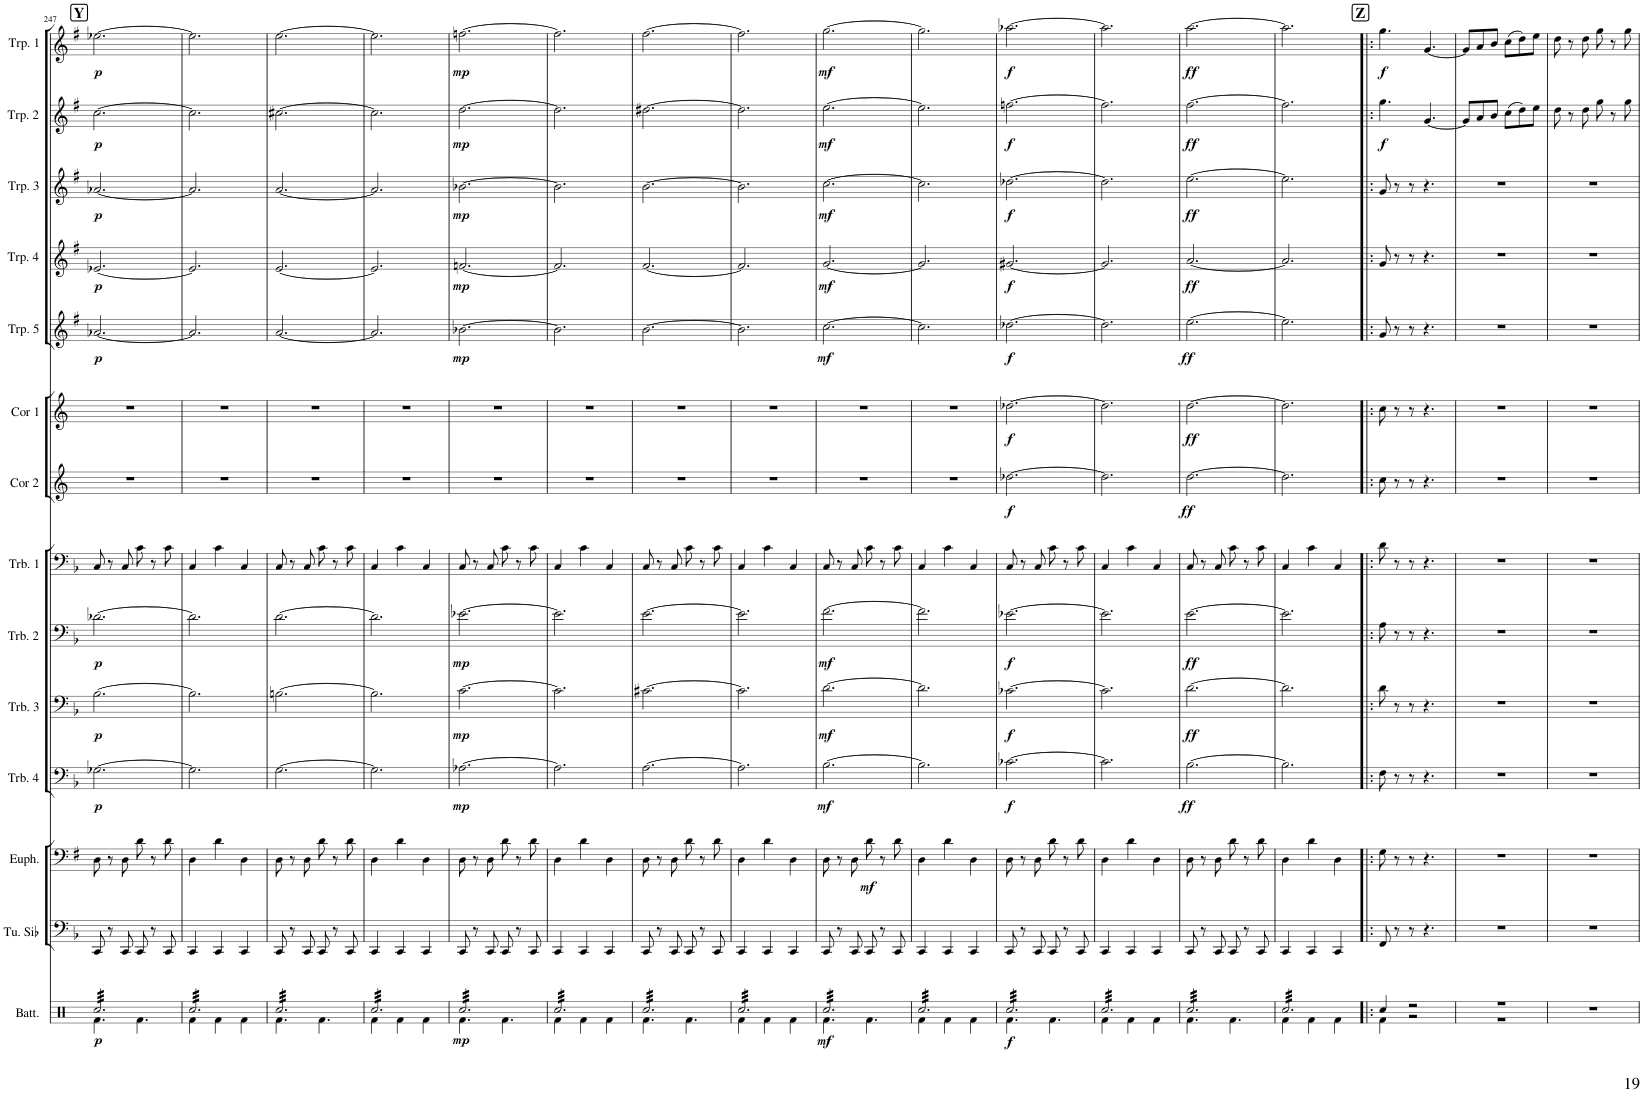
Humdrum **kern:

**kern	**dynam	**kern	**kern	**dynam	**kern	**dynam	**kern	**dynam	**kern	**dynam	**kern	**kern	**dynam	**kern	**dynam	**kern	**dynam	**kern	**dynam	**kern	**dynam	**kern	**dynam	**kern	**dynam
*part14	*part14	*part13	*part12	*part12	*part11	*part11	*part10	*part10	*part9	*part9	*part8	*part7	*part7	*part6	*part6	*part5	*part5	*part4	*part4	*part3	*part3	*part2	*part2	*part1	*part1
*staff14	*staff14	*staff13	*staff12	*staff12	*staff11	*staff11	*staff10	*staff10	*staff9	*staff9	*staff8	*staff7	*staff7	*staff6	*staff6	*staff5	*staff5	*staff4	*staff4	*staff3	*staff3	*staff2	*staff2	*staff1	*staff1
*I"Batterie	*	*I"Tuba en Sib	*I"Euphonium	*	*I"Trombone 4	*	*I"Trombone 3	*	*I"Trombone 2	*	*I"Trombone 1	*I"Cor 2	*	*I"Cor 1	*	*I"Trompette 5	*	*I"Trompette 4	*	*I"Trompette 3	*	*I"Trompette 2	*	*I"Trompette 1	*
*I'Batt.	*	*I'Tu. Sib	*I'Euph.	*	*I'Trb. 4	*	*I'Trb. 3	*	*I'Trb. 2	*	*I'Trb. 1	*I'Cor 2	*	*I'Cor 1	*	*I'Trp. 5	*	*I'Trp. 4	*	*I'Trp. 3	*	*I'Trp. 2	*	*I'Trp. 1	*
!!LO:PB:g=z
*clefX	*	*clefF4	*clefF4	*	*clefF4	*	*clefF4	*	*clefF4	*	*clefF4	*clefG2	*	*clefG2	*	*clefG2	*	*clefG2	*	*clefG2	*	*clefG2	*	*clefG2	*
*	*	*	*Trd1c2	*	*	*	*	*	*	*	*	*Trd4c7	*	*Trd4c7	*	*Trd1c2	*	*Trd1c2	*	*Trd1c2	*	*Trd1c2	*	*Trd1c2	*
*k[]	*	*k[b-]	*k[f#]	*	*k[b-]	*	*k[b-]	*	*k[b-]	*	*k[b-]	*k[]	*	*k[]	*	*k[f#]	*	*k[f#]	*	*k[f#]	*	*k[f#]	*	*k[f#]	*
*M6/8	*	*M6/8	*M6/8	*	*M6/8	*	*M6/8	*	*M6/8	*	*M6/8	*M6/8	*	*M6/8	*	*M6/8	*	*M6/8	*	*M6/8	*	*M6/8	*	*M6/8	*
!!LO:REH:place=s1:a:B:cj:fs=14:t=Y
=247	=247	=247	=247	=247	=247	=247	=247	=247	=247	=247	=247	=247	=247	=247	=247	=247	=247	=247	=247	=247	=247	=247	=247	=247	=247
*^	*	*	*	*	*	*	*	*	*	*	*	*	*	*	*	*	*	*	*	*	*	*	*	*	*
!	!	!LO:DY:b	!	!	!	!	!LO:DY:b	!	!LO:DY:b	!	!LO:DY:b	!	!	!	!	!	!	!LO:DY:b	!	!LO:DY:b	!	!LO:DY:b	!	!LO:DY:b	!	!LO:DY:b
*tremolo	*	*	*	*	*	*	*	*	*	*	*	*	*	*	*	*	*	*	*	*	*	*	*	*	*	*
32Rcc/LLL	4.Rf\	p	8CC/	8D\	.	[2.G-X\	p	[2.B-\	p	[2.d-X\	p	8C/	2.r	.	2.r	.	[2.a-X/	p	[2.e-X/	p	[2.a-X/	p	[2.cc\	p	[2.ee-X\	p
32Rcc/	.	.	.	.	.	.	.	.	.	.	.	.	.	.	.	.	.	.	.	.	.	.	.	.	.	.
32Rcc/	.	.	.	.	.	.	.	.	.	.	.	.	.	.	.	.	.	.	.	.	.	.	.	.	.	.
32Rcc/	.	.	.	.	.	.	.	.	.	.	.	.	.	.	.	.	.	.	.	.	.	.	.	.	.	.
32Rcc/	.	.	8r	8r	.	.	.	.	.	.	.	8r	.	.	.	.	.	.	.	.	.	.	.	.	.	.
32Rcc/	.	.	.	.	.	.	.	.	.	.	.	.	.	.	.	.	.	.	.	.	.	.	.	.	.	.
32Rcc/	.	.	.	.	.	.	.	.	.	.	.	.	.	.	.	.	.	.	.	.	.	.	.	.	.	.
32Rcc/	.	.	.	.	.	.	.	.	.	.	.	.	.	.	.	.	.	.	.	.	.	.	.	.	.	.
32Rcc/	.	.	8CC/	8D\	.	.	.	.	.	.	.	8C/	.	.	.	.	.	.	.	.	.	.	.	.	.	.
32Rcc/	.	.	.	.	.	.	.	.	.	.	.	.	.	.	.	.	.	.	.	.	.	.	.	.	.	.
32Rcc/	.	.	.	.	.	.	.	.	.	.	.	.	.	.	.	.	.	.	.	.	.	.	.	.	.	.
32Rcc/	.	.	.	.	.	.	.	.	.	.	.	.	.	.	.	.	.	.	.	.	.	.	.	.	.	.
32Rcc/	4.Rf\	.	8CC/	8d\	.	.	.	.	.	.	.	8c\	.	.	.	.	.	.	.	.	.	.	.	.	.	.
32Rcc/	.	.	.	.	.	.	.	.	.	.	.	.	.	.	.	.	.	.	.	.	.	.	.	.	.	.
32Rcc/	.	.	.	.	.	.	.	.	.	.	.	.	.	.	.	.	.	.	.	.	.	.	.	.	.	.
32Rcc/	.	.	.	.	.	.	.	.	.	.	.	.	.	.	.	.	.	.	.	.	.	.	.	.	.	.
32Rcc/	.	.	8r	8r	.	.	.	.	.	.	.	8r	.	.	.	.	.	.	.	.	.	.	.	.	.	.
32Rcc/	.	.	.	.	.	.	.	.	.	.	.	.	.	.	.	.	.	.	.	.	.	.	.	.	.	.
32Rcc/	.	.	.	.	.	.	.	.	.	.	.	.	.	.	.	.	.	.	.	.	.	.	.	.	.	.
32Rcc/	.	.	.	.	.	.	.	.	.	.	.	.	.	.	.	.	.	.	.	.	.	.	.	.	.	.
32Rcc/	.	.	8CC/	8d\	.	.	.	.	.	.	.	8c\	.	.	.	.	.	.	.	.	.	.	.	.	.	.
32Rcc/	.	.	.	.	.	.	.	.	.	.	.	.	.	.	.	.	.	.	.	.	.	.	.	.	.	.
32Rcc/	.	.	.	.	.	.	.	.	.	.	.	.	.	.	.	.	.	.	.	.	.	.	.	.	.	.
32Rcc/JJJ	.	.	.	.	.	.	.	.	.	.	.	.	.	.	.	.	.	.	.	.	.	.	.	.	.	.
=248	=248	=248	=248	=248	=248	=248	=248	=248	=248	=248	=248	=248	=248	=248	=248	=248	=248	=248	=248	=248	=248	=248	=248	=248	=248	=248
32Rcc/LLL	4Rf\	.	4CC/	4D\	.	2.G-\]	.	2.B-\]	.	2.d-\]	.	4C/	2.r	.	2.r	.	2.a-/]	.	2.e-/]	.	2.a-/]	.	2.cc\]	.	2.ee-\]	.
32Rcc/	.	.	.	.	.	.	.	.	.	.	.	.	.	.	.	.	.	.	.	.	.	.	.	.	.	.
32Rcc/	.	.	.	.	.	.	.	.	.	.	.	.	.	.	.	.	.	.	.	.	.	.	.	.	.	.
32Rcc/	.	.	.	.	.	.	.	.	.	.	.	.	.	.	.	.	.	.	.	.	.	.	.	.	.	.
32Rcc/	.	.	.	.	.	.	.	.	.	.	.	.	.	.	.	.	.	.	.	.	.	.	.	.	.	.
32Rcc/	.	.	.	.	.	.	.	.	.	.	.	.	.	.	.	.	.	.	.	.	.	.	.	.	.	.
32Rcc/	.	.	.	.	.	.	.	.	.	.	.	.	.	.	.	.	.	.	.	.	.	.	.	.	.	.
32Rcc/	.	.	.	.	.	.	.	.	.	.	.	.	.	.	.	.	.	.	.	.	.	.	.	.	.	.
32Rcc/	4Rf\	.	4CC/	4d\	.	.	.	.	.	.	.	4c\	.	.	.	.	.	.	.	.	.	.	.	.	.	.
32Rcc/	.	.	.	.	.	.	.	.	.	.	.	.	.	.	.	.	.	.	.	.	.	.	.	.	.	.
32Rcc/	.	.	.	.	.	.	.	.	.	.	.	.	.	.	.	.	.	.	.	.	.	.	.	.	.	.
32Rcc/	.	.	.	.	.	.	.	.	.	.	.	.	.	.	.	.	.	.	.	.	.	.	.	.	.	.
32Rcc/	.	.	.	.	.	.	.	.	.	.	.	.	.	.	.	.	.	.	.	.	.	.	.	.	.	.
32Rcc/	.	.	.	.	.	.	.	.	.	.	.	.	.	.	.	.	.	.	.	.	.	.	.	.	.	.
32Rcc/	.	.	.	.	.	.	.	.	.	.	.	.	.	.	.	.	.	.	.	.	.	.	.	.	.	.
32Rcc/	.	.	.	.	.	.	.	.	.	.	.	.	.	.	.	.	.	.	.	.	.	.	.	.	.	.
32Rcc/	4Rf\	.	4CC/	4D\	.	.	.	.	.	.	.	4C/	.	.	.	.	.	.	.	.	.	.	.	.	.	.
32Rcc/	.	.	.	.	.	.	.	.	.	.	.	.	.	.	.	.	.	.	.	.	.	.	.	.	.	.
32Rcc/	.	.	.	.	.	.	.	.	.	.	.	.	.	.	.	.	.	.	.	.	.	.	.	.	.	.
32Rcc/	.	.	.	.	.	.	.	.	.	.	.	.	.	.	.	.	.	.	.	.	.	.	.	.	.	.
32Rcc/	.	.	.	.	.	.	.	.	.	.	.	.	.	.	.	.	.	.	.	.	.	.	.	.	.	.
32Rcc/	.	.	.	.	.	.	.	.	.	.	.	.	.	.	.	.	.	.	.	.	.	.	.	.	.	.
32Rcc/	.	.	.	.	.	.	.	.	.	.	.	.	.	.	.	.	.	.	.	.	.	.	.	.	.	.
32Rcc/JJJ	.	.	.	.	.	.	.	.	.	.	.	.	.	.	.	.	.	.	.	.	.	.	.	.	.	.
=249	=249	=249	=249	=249	=249	=249	=249	=249	=249	=249	=249	=249	=249	=249	=249	=249	=249	=249	=249	=249	=249	=249	=249	=249	=249	=249
32Rcc/LLL	4.Rf\	.	8CC/	8D\	.	[2.G\	.	[2.Bn\	.	[2.d\	.	8C/	2.r	.	2.r	.	[2.a/	.	[2.e/	.	[2.a/	.	[2.cc#X\	.	[2.ee\	.
32Rcc/	.	.	.	.	.	.	.	.	.	.	.	.	.	.	.	.	.	.	.	.	.	.	.	.	.	.
32Rcc/	.	.	.	.	.	.	.	.	.	.	.	.	.	.	.	.	.	.	.	.	.	.	.	.	.	.
32Rcc/	.	.	.	.	.	.	.	.	.	.	.	.	.	.	.	.	.	.	.	.	.	.	.	.	.	.
32Rcc/	.	.	8r	8r	.	.	.	.	.	.	.	8r	.	.	.	.	.	.	.	.	.	.	.	.	.	.
32Rcc/	.	.	.	.	.	.	.	.	.	.	.	.	.	.	.	.	.	.	.	.	.	.	.	.	.	.
32Rcc/	.	.	.	.	.	.	.	.	.	.	.	.	.	.	.	.	.	.	.	.	.	.	.	.	.	.
32Rcc/	.	.	.	.	.	.	.	.	.	.	.	.	.	.	.	.	.	.	.	.	.	.	.	.	.	.
32Rcc/	.	.	8CC/	8D\	.	.	.	.	.	.	.	8C/	.	.	.	.	.	.	.	.	.	.	.	.	.	.
32Rcc/	.	.	.	.	.	.	.	.	.	.	.	.	.	.	.	.	.	.	.	.	.	.	.	.	.	.
32Rcc/	.	.	.	.	.	.	.	.	.	.	.	.	.	.	.	.	.	.	.	.	.	.	.	.	.	.
32Rcc/	.	.	.	.	.	.	.	.	.	.	.	.	.	.	.	.	.	.	.	.	.	.	.	.	.	.
32Rcc/	4.Rf\	.	8CC/	8d\	.	.	.	.	.	.	.	8c\	.	.	.	.	.	.	.	.	.	.	.	.	.	.
32Rcc/	.	.	.	.	.	.	.	.	.	.	.	.	.	.	.	.	.	.	.	.	.	.	.	.	.	.
32Rcc/	.	.	.	.	.	.	.	.	.	.	.	.	.	.	.	.	.	.	.	.	.	.	.	.	.	.
32Rcc/	.	.	.	.	.	.	.	.	.	.	.	.	.	.	.	.	.	.	.	.	.	.	.	.	.	.
32Rcc/	.	.	8r	8r	.	.	.	.	.	.	.	8r	.	.	.	.	.	.	.	.	.	.	.	.	.	.
32Rcc/	.	.	.	.	.	.	.	.	.	.	.	.	.	.	.	.	.	.	.	.	.	.	.	.	.	.
32Rcc/	.	.	.	.	.	.	.	.	.	.	.	.	.	.	.	.	.	.	.	.	.	.	.	.	.	.
32Rcc/	.	.	.	.	.	.	.	.	.	.	.	.	.	.	.	.	.	.	.	.	.	.	.	.	.	.
32Rcc/	.	.	8CC/	8d\	.	.	.	.	.	.	.	8c\	.	.	.	.	.	.	.	.	.	.	.	.	.	.
32Rcc/	.	.	.	.	.	.	.	.	.	.	.	.	.	.	.	.	.	.	.	.	.	.	.	.	.	.
32Rcc/	.	.	.	.	.	.	.	.	.	.	.	.	.	.	.	.	.	.	.	.	.	.	.	.	.	.
32Rcc/JJJ	.	.	.	.	.	.	.	.	.	.	.	.	.	.	.	.	.	.	.	.	.	.	.	.	.	.
=250	=250	=250	=250	=250	=250	=250	=250	=250	=250	=250	=250	=250	=250	=250	=250	=250	=250	=250	=250	=250	=250	=250	=250	=250	=250	=250
32Rcc/LLL	4Rf\	.	4CC/	4D\	.	2.G\]	.	2.B\]	.	2.d\]	.	4C/	2.r	.	2.r	.	2.a/]	.	2.e/]	.	2.a/]	.	2.cc#\]	.	2.ee\]	.
32Rcc/	.	.	.	.	.	.	.	.	.	.	.	.	.	.	.	.	.	.	.	.	.	.	.	.	.	.
32Rcc/	.	.	.	.	.	.	.	.	.	.	.	.	.	.	.	.	.	.	.	.	.	.	.	.	.	.
32Rcc/	.	.	.	.	.	.	.	.	.	.	.	.	.	.	.	.	.	.	.	.	.	.	.	.	.	.
32Rcc/	.	.	.	.	.	.	.	.	.	.	.	.	.	.	.	.	.	.	.	.	.	.	.	.	.	.
32Rcc/	.	.	.	.	.	.	.	.	.	.	.	.	.	.	.	.	.	.	.	.	.	.	.	.	.	.
32Rcc/	.	.	.	.	.	.	.	.	.	.	.	.	.	.	.	.	.	.	.	.	.	.	.	.	.	.
32Rcc/	.	.	.	.	.	.	.	.	.	.	.	.	.	.	.	.	.	.	.	.	.	.	.	.	.	.
32Rcc/	4Rf\	.	4CC/	4d\	.	.	.	.	.	.	.	4c\	.	.	.	.	.	.	.	.	.	.	.	.	.	.
32Rcc/	.	.	.	.	.	.	.	.	.	.	.	.	.	.	.	.	.	.	.	.	.	.	.	.	.	.
32Rcc/	.	.	.	.	.	.	.	.	.	.	.	.	.	.	.	.	.	.	.	.	.	.	.	.	.	.
32Rcc/	.	.	.	.	.	.	.	.	.	.	.	.	.	.	.	.	.	.	.	.	.	.	.	.	.	.
32Rcc/	.	.	.	.	.	.	.	.	.	.	.	.	.	.	.	.	.	.	.	.	.	.	.	.	.	.
32Rcc/	.	.	.	.	.	.	.	.	.	.	.	.	.	.	.	.	.	.	.	.	.	.	.	.	.	.
32Rcc/	.	.	.	.	.	.	.	.	.	.	.	.	.	.	.	.	.	.	.	.	.	.	.	.	.	.
32Rcc/	.	.	.	.	.	.	.	.	.	.	.	.	.	.	.	.	.	.	.	.	.	.	.	.	.	.
32Rcc/	4Rf\	.	4CC/	4D\	.	.	.	.	.	.	.	4C/	.	.	.	.	.	.	.	.	.	.	.	.	.	.
32Rcc/	.	.	.	.	.	.	.	.	.	.	.	.	.	.	.	.	.	.	.	.	.	.	.	.	.	.
32Rcc/	.	.	.	.	.	.	.	.	.	.	.	.	.	.	.	.	.	.	.	.	.	.	.	.	.	.
32Rcc/	.	.	.	.	.	.	.	.	.	.	.	.	.	.	.	.	.	.	.	.	.	.	.	.	.	.
32Rcc/	.	.	.	.	.	.	.	.	.	.	.	.	.	.	.	.	.	.	.	.	.	.	.	.	.	.
32Rcc/	.	.	.	.	.	.	.	.	.	.	.	.	.	.	.	.	.	.	.	.	.	.	.	.	.	.
32Rcc/	.	.	.	.	.	.	.	.	.	.	.	.	.	.	.	.	.	.	.	.	.	.	.	.	.	.
32Rcc/JJJ	.	.	.	.	.	.	.	.	.	.	.	.	.	.	.	.	.	.	.	.	.	.	.	.	.	.
=251	=251	=251	=251	=251	=251	=251	=251	=251	=251	=251	=251	=251	=251	=251	=251	=251	=251	=251	=251	=251	=251	=251	=251	=251	=251	=251
!	!	!LO:DY:b	!	!	!	!	!LO:DY:b	!	!LO:DY:b	!	!LO:DY:b	!	!	!	!	!	!	!LO:DY:b	!	!LO:DY:b	!	!LO:DY:b	!	!LO:DY:b	!	!LO:DY:b
32Rcc/LLL	4.Rf\	mp	8CC/	8D\	.	[2.A-X\	mp	[2.c\	mp	[2.e-X\	mp	8C/	2.r	.	2.r	.	[2.b-X\	mp	[2.fn/	mp	[2.b-X\	mp	[2.dd\	mp	[2.ffn\	mp
32Rcc/	.	.	.	.	.	.	.	.	.	.	.	.	.	.	.	.	.	.	.	.	.	.	.	.	.	.
32Rcc/	.	.	.	.	.	.	.	.	.	.	.	.	.	.	.	.	.	.	.	.	.	.	.	.	.	.
32Rcc/	.	.	.	.	.	.	.	.	.	.	.	.	.	.	.	.	.	.	.	.	.	.	.	.	.	.
32Rcc/	.	.	8r	8r	.	.	.	.	.	.	.	8r	.	.	.	.	.	.	.	.	.	.	.	.	.	.
32Rcc/	.	.	.	.	.	.	.	.	.	.	.	.	.	.	.	.	.	.	.	.	.	.	.	.	.	.
32Rcc/	.	.	.	.	.	.	.	.	.	.	.	.	.	.	.	.	.	.	.	.	.	.	.	.	.	.
32Rcc/	.	.	.	.	.	.	.	.	.	.	.	.	.	.	.	.	.	.	.	.	.	.	.	.	.	.
32Rcc/	.	.	8CC/	8D\	.	.	.	.	.	.	.	8C/	.	.	.	.	.	.	.	.	.	.	.	.	.	.
32Rcc/	.	.	.	.	.	.	.	.	.	.	.	.	.	.	.	.	.	.	.	.	.	.	.	.	.	.
32Rcc/	.	.	.	.	.	.	.	.	.	.	.	.	.	.	.	.	.	.	.	.	.	.	.	.	.	.
32Rcc/	.	.	.	.	.	.	.	.	.	.	.	.	.	.	.	.	.	.	.	.	.	.	.	.	.	.
32Rcc/	4.Rf\	.	8CC/	8d\	.	.	.	.	.	.	.	8c\	.	.	.	.	.	.	.	.	.	.	.	.	.	.
32Rcc/	.	.	.	.	.	.	.	.	.	.	.	.	.	.	.	.	.	.	.	.	.	.	.	.	.	.
32Rcc/	.	.	.	.	.	.	.	.	.	.	.	.	.	.	.	.	.	.	.	.	.	.	.	.	.	.
32Rcc/	.	.	.	.	.	.	.	.	.	.	.	.	.	.	.	.	.	.	.	.	.	.	.	.	.	.
32Rcc/	.	.	8r	8r	.	.	.	.	.	.	.	8r	.	.	.	.	.	.	.	.	.	.	.	.	.	.
32Rcc/	.	.	.	.	.	.	.	.	.	.	.	.	.	.	.	.	.	.	.	.	.	.	.	.	.	.
32Rcc/	.	.	.	.	.	.	.	.	.	.	.	.	.	.	.	.	.	.	.	.	.	.	.	.	.	.
32Rcc/	.	.	.	.	.	.	.	.	.	.	.	.	.	.	.	.	.	.	.	.	.	.	.	.	.	.
32Rcc/	.	.	8CC/	8d\	.	.	.	.	.	.	.	8c\	.	.	.	.	.	.	.	.	.	.	.	.	.	.
32Rcc/	.	.	.	.	.	.	.	.	.	.	.	.	.	.	.	.	.	.	.	.	.	.	.	.	.	.
32Rcc/	.	.	.	.	.	.	.	.	.	.	.	.	.	.	.	.	.	.	.	.	.	.	.	.	.	.
32Rcc/JJJ	.	.	.	.	.	.	.	.	.	.	.	.	.	.	.	.	.	.	.	.	.	.	.	.	.	.
=252	=252	=252	=252	=252	=252	=252	=252	=252	=252	=252	=252	=252	=252	=252	=252	=252	=252	=252	=252	=252	=252	=252	=252	=252	=252	=252
32Rcc/LLL	4Rf\	.	4CC/	4D\	.	2.A-\]	.	2.c\]	.	2.e-\]	.	4C/	2.r	.	2.r	.	2.b-\]	.	2.f/]	.	2.b-\]	.	2.dd\]	.	2.ff\]	.
32Rcc/	.	.	.	.	.	.	.	.	.	.	.	.	.	.	.	.	.	.	.	.	.	.	.	.	.	.
32Rcc/	.	.	.	.	.	.	.	.	.	.	.	.	.	.	.	.	.	.	.	.	.	.	.	.	.	.
32Rcc/	.	.	.	.	.	.	.	.	.	.	.	.	.	.	.	.	.	.	.	.	.	.	.	.	.	.
32Rcc/	.	.	.	.	.	.	.	.	.	.	.	.	.	.	.	.	.	.	.	.	.	.	.	.	.	.
32Rcc/	.	.	.	.	.	.	.	.	.	.	.	.	.	.	.	.	.	.	.	.	.	.	.	.	.	.
32Rcc/	.	.	.	.	.	.	.	.	.	.	.	.	.	.	.	.	.	.	.	.	.	.	.	.	.	.
32Rcc/	.	.	.	.	.	.	.	.	.	.	.	.	.	.	.	.	.	.	.	.	.	.	.	.	.	.
32Rcc/	4Rf\	.	4CC/	4d\	.	.	.	.	.	.	.	4c\	.	.	.	.	.	.	.	.	.	.	.	.	.	.
32Rcc/	.	.	.	.	.	.	.	.	.	.	.	.	.	.	.	.	.	.	.	.	.	.	.	.	.	.
32Rcc/	.	.	.	.	.	.	.	.	.	.	.	.	.	.	.	.	.	.	.	.	.	.	.	.	.	.
32Rcc/	.	.	.	.	.	.	.	.	.	.	.	.	.	.	.	.	.	.	.	.	.	.	.	.	.	.
32Rcc/	.	.	.	.	.	.	.	.	.	.	.	.	.	.	.	.	.	.	.	.	.	.	.	.	.	.
32Rcc/	.	.	.	.	.	.	.	.	.	.	.	.	.	.	.	.	.	.	.	.	.	.	.	.	.	.
32Rcc/	.	.	.	.	.	.	.	.	.	.	.	.	.	.	.	.	.	.	.	.	.	.	.	.	.	.
32Rcc/	.	.	.	.	.	.	.	.	.	.	.	.	.	.	.	.	.	.	.	.	.	.	.	.	.	.
32Rcc/	4Rf\	.	4CC/	4D\	.	.	.	.	.	.	.	4C/	.	.	.	.	.	.	.	.	.	.	.	.	.	.
32Rcc/	.	.	.	.	.	.	.	.	.	.	.	.	.	.	.	.	.	.	.	.	.	.	.	.	.	.
32Rcc/	.	.	.	.	.	.	.	.	.	.	.	.	.	.	.	.	.	.	.	.	.	.	.	.	.	.
32Rcc/	.	.	.	.	.	.	.	.	.	.	.	.	.	.	.	.	.	.	.	.	.	.	.	.	.	.
32Rcc/	.	.	.	.	.	.	.	.	.	.	.	.	.	.	.	.	.	.	.	.	.	.	.	.	.	.
32Rcc/	.	.	.	.	.	.	.	.	.	.	.	.	.	.	.	.	.	.	.	.	.	.	.	.	.	.
32Rcc/	.	.	.	.	.	.	.	.	.	.	.	.	.	.	.	.	.	.	.	.	.	.	.	.	.	.
32Rcc/JJJ	.	.	.	.	.	.	.	.	.	.	.	.	.	.	.	.	.	.	.	.	.	.	.	.	.	.
=253	=253	=253	=253	=253	=253	=253	=253	=253	=253	=253	=253	=253	=253	=253	=253	=253	=253	=253	=253	=253	=253	=253	=253	=253	=253	=253
32Rcc/LLL	4.Rf\	.	8CC/	8D\	.	[2.A\	.	[2.c#X\	.	[2.e\	.	8C/	2.r	.	2.r	.	[2.b\	.	[2.f#/	.	[2.b\	.	[2.dd#X\	.	[2.ff#\	.
32Rcc/	.	.	.	.	.	.	.	.	.	.	.	.	.	.	.	.	.	.	.	.	.	.	.	.	.	.
32Rcc/	.	.	.	.	.	.	.	.	.	.	.	.	.	.	.	.	.	.	.	.	.	.	.	.	.	.
32Rcc/	.	.	.	.	.	.	.	.	.	.	.	.	.	.	.	.	.	.	.	.	.	.	.	.	.	.
32Rcc/	.	.	8r	8r	.	.	.	.	.	.	.	8r	.	.	.	.	.	.	.	.	.	.	.	.	.	.
32Rcc/	.	.	.	.	.	.	.	.	.	.	.	.	.	.	.	.	.	.	.	.	.	.	.	.	.	.
32Rcc/	.	.	.	.	.	.	.	.	.	.	.	.	.	.	.	.	.	.	.	.	.	.	.	.	.	.
32Rcc/	.	.	.	.	.	.	.	.	.	.	.	.	.	.	.	.	.	.	.	.	.	.	.	.	.	.
32Rcc/	.	.	8CC/	8D\	.	.	.	.	.	.	.	8C/	.	.	.	.	.	.	.	.	.	.	.	.	.	.
32Rcc/	.	.	.	.	.	.	.	.	.	.	.	.	.	.	.	.	.	.	.	.	.	.	.	.	.	.
32Rcc/	.	.	.	.	.	.	.	.	.	.	.	.	.	.	.	.	.	.	.	.	.	.	.	.	.	.
32Rcc/	.	.	.	.	.	.	.	.	.	.	.	.	.	.	.	.	.	.	.	.	.	.	.	.	.	.
32Rcc/	4.Rf\	.	8CC/	8d\	.	.	.	.	.	.	.	8c\	.	.	.	.	.	.	.	.	.	.	.	.	.	.
32Rcc/	.	.	.	.	.	.	.	.	.	.	.	.	.	.	.	.	.	.	.	.	.	.	.	.	.	.
32Rcc/	.	.	.	.	.	.	.	.	.	.	.	.	.	.	.	.	.	.	.	.	.	.	.	.	.	.
32Rcc/	.	.	.	.	.	.	.	.	.	.	.	.	.	.	.	.	.	.	.	.	.	.	.	.	.	.
32Rcc/	.	.	8r	8r	.	.	.	.	.	.	.	8r	.	.	.	.	.	.	.	.	.	.	.	.	.	.
32Rcc/	.	.	.	.	.	.	.	.	.	.	.	.	.	.	.	.	.	.	.	.	.	.	.	.	.	.
32Rcc/	.	.	.	.	.	.	.	.	.	.	.	.	.	.	.	.	.	.	.	.	.	.	.	.	.	.
32Rcc/	.	.	.	.	.	.	.	.	.	.	.	.	.	.	.	.	.	.	.	.	.	.	.	.	.	.
32Rcc/	.	.	8CC/	8d\	.	.	.	.	.	.	.	8c\	.	.	.	.	.	.	.	.	.	.	.	.	.	.
32Rcc/	.	.	.	.	.	.	.	.	.	.	.	.	.	.	.	.	.	.	.	.	.	.	.	.	.	.
32Rcc/	.	.	.	.	.	.	.	.	.	.	.	.	.	.	.	.	.	.	.	.	.	.	.	.	.	.
32Rcc/JJJ	.	.	.	.	.	.	.	.	.	.	.	.	.	.	.	.	.	.	.	.	.	.	.	.	.	.
=254	=254	=254	=254	=254	=254	=254	=254	=254	=254	=254	=254	=254	=254	=254	=254	=254	=254	=254	=254	=254	=254	=254	=254	=254	=254	=254
32Rcc/LLL	4Rf\	.	4CC/	4D\	.	2.A\]	.	2.c#\]	.	2.e\]	.	4C/	2.r	.	2.r	.	2.b\]	.	2.f#/]	.	2.b\]	.	2.dd#\]	.	2.ff#\]	.
32Rcc/	.	.	.	.	.	.	.	.	.	.	.	.	.	.	.	.	.	.	.	.	.	.	.	.	.	.
32Rcc/	.	.	.	.	.	.	.	.	.	.	.	.	.	.	.	.	.	.	.	.	.	.	.	.	.	.
32Rcc/	.	.	.	.	.	.	.	.	.	.	.	.	.	.	.	.	.	.	.	.	.	.	.	.	.	.
32Rcc/	.	.	.	.	.	.	.	.	.	.	.	.	.	.	.	.	.	.	.	.	.	.	.	.	.	.
32Rcc/	.	.	.	.	.	.	.	.	.	.	.	.	.	.	.	.	.	.	.	.	.	.	.	.	.	.
32Rcc/	.	.	.	.	.	.	.	.	.	.	.	.	.	.	.	.	.	.	.	.	.	.	.	.	.	.
32Rcc/	.	.	.	.	.	.	.	.	.	.	.	.	.	.	.	.	.	.	.	.	.	.	.	.	.	.
32Rcc/	4Rf\	.	4CC/	4d\	.	.	.	.	.	.	.	4c\	.	.	.	.	.	.	.	.	.	.	.	.	.	.
32Rcc/	.	.	.	.	.	.	.	.	.	.	.	.	.	.	.	.	.	.	.	.	.	.	.	.	.	.
32Rcc/	.	.	.	.	.	.	.	.	.	.	.	.	.	.	.	.	.	.	.	.	.	.	.	.	.	.
32Rcc/	.	.	.	.	.	.	.	.	.	.	.	.	.	.	.	.	.	.	.	.	.	.	.	.	.	.
32Rcc/	.	.	.	.	.	.	.	.	.	.	.	.	.	.	.	.	.	.	.	.	.	.	.	.	.	.
32Rcc/	.	.	.	.	.	.	.	.	.	.	.	.	.	.	.	.	.	.	.	.	.	.	.	.	.	.
32Rcc/	.	.	.	.	.	.	.	.	.	.	.	.	.	.	.	.	.	.	.	.	.	.	.	.	.	.
32Rcc/	.	.	.	.	.	.	.	.	.	.	.	.	.	.	.	.	.	.	.	.	.	.	.	.	.	.
32Rcc/	4Rf\	.	4CC/	4D\	.	.	.	.	.	.	.	4C/	.	.	.	.	.	.	.	.	.	.	.	.	.	.
32Rcc/	.	.	.	.	.	.	.	.	.	.	.	.	.	.	.	.	.	.	.	.	.	.	.	.	.	.
32Rcc/	.	.	.	.	.	.	.	.	.	.	.	.	.	.	.	.	.	.	.	.	.	.	.	.	.	.
32Rcc/	.	.	.	.	.	.	.	.	.	.	.	.	.	.	.	.	.	.	.	.	.	.	.	.	.	.
32Rcc/	.	.	.	.	.	.	.	.	.	.	.	.	.	.	.	.	.	.	.	.	.	.	.	.	.	.
32Rcc/	.	.	.	.	.	.	.	.	.	.	.	.	.	.	.	.	.	.	.	.	.	.	.	.	.	.
32Rcc/	.	.	.	.	.	.	.	.	.	.	.	.	.	.	.	.	.	.	.	.	.	.	.	.	.	.
32Rcc/JJJ	.	.	.	.	.	.	.	.	.	.	.	.	.	.	.	.	.	.	.	.	.	.	.	.	.	.
=255	=255	=255	=255	=255	=255	=255	=255	=255	=255	=255	=255	=255	=255	=255	=255	=255	=255	=255	=255	=255	=255	=255	=255	=255	=255	=255
!	!	!LO:DY:b	!	!	!	!	!LO:DY:b	!	!LO:DY:b	!	!LO:DY:b	!	!	!	!	!	!	!LO:DY:b	!	!LO:DY:b	!	!LO:DY:b	!	!LO:DY:b	!	!LO:DY:b
32Rcc/LLL	4.Rf\	mf	8CC/	8D\	.	[2.B-\	mf	[2.d\	mf	[2.f\	mf	8C/	2.r	.	2.r	.	[2.cc\	mf	[2.g/	mf	[2.cc\	mf	[2.ee\	mf	[2.gg\	mf
32Rcc/	.	.	.	.	.	.	.	.	.	.	.	.	.	.	.	.	.	.	.	.	.	.	.	.	.	.
32Rcc/	.	.	.	.	.	.	.	.	.	.	.	.	.	.	.	.	.	.	.	.	.	.	.	.	.	.
32Rcc/	.	.	.	.	.	.	.	.	.	.	.	.	.	.	.	.	.	.	.	.	.	.	.	.	.	.
32Rcc/	.	.	8r	8r	.	.	.	.	.	.	.	8r	.	.	.	.	.	.	.	.	.	.	.	.	.	.
32Rcc/	.	.	.	.	.	.	.	.	.	.	.	.	.	.	.	.	.	.	.	.	.	.	.	.	.	.
32Rcc/	.	.	.	.	.	.	.	.	.	.	.	.	.	.	.	.	.	.	.	.	.	.	.	.	.	.
32Rcc/	.	.	.	.	.	.	.	.	.	.	.	.	.	.	.	.	.	.	.	.	.	.	.	.	.	.
32Rcc/	.	.	8CC/	8D\	.	.	.	.	.	.	.	8C/	.	.	.	.	.	.	.	.	.	.	.	.	.	.
32Rcc/	.	.	.	.	.	.	.	.	.	.	.	.	.	.	.	.	.	.	.	.	.	.	.	.	.	.
32Rcc/	.	.	.	.	.	.	.	.	.	.	.	.	.	.	.	.	.	.	.	.	.	.	.	.	.	.
32Rcc/	.	.	.	.	.	.	.	.	.	.	.	.	.	.	.	.	.	.	.	.	.	.	.	.	.	.
!	!	!	!	!	!LO:DY:b	!	!	!	!	!	!	!	!	!	!	!	!	!	!	!	!	!	!	!	!	!
32Rcc/	4.Rf\	.	8CC/	8d\	mf	.	.	.	.	.	.	8c\	.	.	.	.	.	.	.	.	.	.	.	.	.	.
32Rcc/	.	.	.	.	.	.	.	.	.	.	.	.	.	.	.	.	.	.	.	.	.	.	.	.	.	.
32Rcc/	.	.	.	.	.	.	.	.	.	.	.	.	.	.	.	.	.	.	.	.	.	.	.	.	.	.
32Rcc/	.	.	.	.	.	.	.	.	.	.	.	.	.	.	.	.	.	.	.	.	.	.	.	.	.	.
32Rcc/	.	.	8r	8r	.	.	.	.	.	.	.	8r	.	.	.	.	.	.	.	.	.	.	.	.	.	.
32Rcc/	.	.	.	.	.	.	.	.	.	.	.	.	.	.	.	.	.	.	.	.	.	.	.	.	.	.
32Rcc/	.	.	.	.	.	.	.	.	.	.	.	.	.	.	.	.	.	.	.	.	.	.	.	.	.	.
32Rcc/	.	.	.	.	.	.	.	.	.	.	.	.	.	.	.	.	.	.	.	.	.	.	.	.	.	.
32Rcc/	.	.	8CC/	8d\	.	.	.	.	.	.	.	8c\	.	.	.	.	.	.	.	.	.	.	.	.	.	.
32Rcc/	.	.	.	.	.	.	.	.	.	.	.	.	.	.	.	.	.	.	.	.	.	.	.	.	.	.
32Rcc/	.	.	.	.	.	.	.	.	.	.	.	.	.	.	.	.	.	.	.	.	.	.	.	.	.	.
32Rcc/JJJ	.	.	.	.	.	.	.	.	.	.	.	.	.	.	.	.	.	.	.	.	.	.	.	.	.	.
=256	=256	=256	=256	=256	=256	=256	=256	=256	=256	=256	=256	=256	=256	=256	=256	=256	=256	=256	=256	=256	=256	=256	=256	=256	=256	=256
32Rcc/LLL	4Rf\	.	4CC/	4D\	.	2.B-\]	.	2.d\]	.	2.f\]	.	4C/	2.r	.	2.r	.	2.cc\]	.	2.g/]	.	2.cc\]	.	2.ee\]	.	2.gg\]	.
32Rcc/	.	.	.	.	.	.	.	.	.	.	.	.	.	.	.	.	.	.	.	.	.	.	.	.	.	.
32Rcc/	.	.	.	.	.	.	.	.	.	.	.	.	.	.	.	.	.	.	.	.	.	.	.	.	.	.
32Rcc/	.	.	.	.	.	.	.	.	.	.	.	.	.	.	.	.	.	.	.	.	.	.	.	.	.	.
32Rcc/	.	.	.	.	.	.	.	.	.	.	.	.	.	.	.	.	.	.	.	.	.	.	.	.	.	.
32Rcc/	.	.	.	.	.	.	.	.	.	.	.	.	.	.	.	.	.	.	.	.	.	.	.	.	.	.
32Rcc/	.	.	.	.	.	.	.	.	.	.	.	.	.	.	.	.	.	.	.	.	.	.	.	.	.	.
32Rcc/	.	.	.	.	.	.	.	.	.	.	.	.	.	.	.	.	.	.	.	.	.	.	.	.	.	.
32Rcc/	4Rf\	.	4CC/	4d\	.	.	.	.	.	.	.	4c\	.	.	.	.	.	.	.	.	.	.	.	.	.	.
32Rcc/	.	.	.	.	.	.	.	.	.	.	.	.	.	.	.	.	.	.	.	.	.	.	.	.	.	.
32Rcc/	.	.	.	.	.	.	.	.	.	.	.	.	.	.	.	.	.	.	.	.	.	.	.	.	.	.
32Rcc/	.	.	.	.	.	.	.	.	.	.	.	.	.	.	.	.	.	.	.	.	.	.	.	.	.	.
32Rcc/	.	.	.	.	.	.	.	.	.	.	.	.	.	.	.	.	.	.	.	.	.	.	.	.	.	.
32Rcc/	.	.	.	.	.	.	.	.	.	.	.	.	.	.	.	.	.	.	.	.	.	.	.	.	.	.
32Rcc/	.	.	.	.	.	.	.	.	.	.	.	.	.	.	.	.	.	.	.	.	.	.	.	.	.	.
32Rcc/	.	.	.	.	.	.	.	.	.	.	.	.	.	.	.	.	.	.	.	.	.	.	.	.	.	.
32Rcc/	4Rf\	.	4CC/	4D\	.	.	.	.	.	.	.	4C/	.	.	.	.	.	.	.	.	.	.	.	.	.	.
32Rcc/	.	.	.	.	.	.	.	.	.	.	.	.	.	.	.	.	.	.	.	.	.	.	.	.	.	.
32Rcc/	.	.	.	.	.	.	.	.	.	.	.	.	.	.	.	.	.	.	.	.	.	.	.	.	.	.
32Rcc/	.	.	.	.	.	.	.	.	.	.	.	.	.	.	.	.	.	.	.	.	.	.	.	.	.	.
32Rcc/	.	.	.	.	.	.	.	.	.	.	.	.	.	.	.	.	.	.	.	.	.	.	.	.	.	.
32Rcc/	.	.	.	.	.	.	.	.	.	.	.	.	.	.	.	.	.	.	.	.	.	.	.	.	.	.
32Rcc/	.	.	.	.	.	.	.	.	.	.	.	.	.	.	.	.	.	.	.	.	.	.	.	.	.	.
32Rcc/JJJ	.	.	.	.	.	.	.	.	.	.	.	.	.	.	.	.	.	.	.	.	.	.	.	.	.	.
=257	=257	=257	=257	=257	=257	=257	=257	=257	=257	=257	=257	=257	=257	=257	=257	=257	=257	=257	=257	=257	=257	=257	=257	=257	=257	=257
!	!	!LO:DY:b	!	!	!	!	!LO:DY:b	!	!LO:DY:b	!	!LO:DY:b	!	!	!LO:DY:b	!	!LO:DY:b	!	!LO:DY:b	!	!LO:DY:b	!	!LO:DY:b	!	!LO:DY:b	!	!LO:DY:b
32Rcc/LLL	4.Rf\	f	8CC/	8D\	.	[2.c-X\	f	[2.c-X\	f	[2.e-X\	f	8C/	[2.dd-X\	f	[2.dd-X\	f	[2.dd-X\	f	[2.g#X/	f	[2.dd-X\	f	[2.ffn\	f	[2.aa-X\	f
32Rcc/	.	.	.	.	.	.	.	.	.	.	.	.	.	.	.	.	.	.	.	.	.	.	.	.	.	.
32Rcc/	.	.	.	.	.	.	.	.	.	.	.	.	.	.	.	.	.	.	.	.	.	.	.	.	.	.
32Rcc/	.	.	.	.	.	.	.	.	.	.	.	.	.	.	.	.	.	.	.	.	.	.	.	.	.	.
32Rcc/	.	.	8r	8r	.	.	.	.	.	.	.	8r	.	.	.	.	.	.	.	.	.	.	.	.	.	.
32Rcc/	.	.	.	.	.	.	.	.	.	.	.	.	.	.	.	.	.	.	.	.	.	.	.	.	.	.
32Rcc/	.	.	.	.	.	.	.	.	.	.	.	.	.	.	.	.	.	.	.	.	.	.	.	.	.	.
32Rcc/	.	.	.	.	.	.	.	.	.	.	.	.	.	.	.	.	.	.	.	.	.	.	.	.	.	.
32Rcc/	.	.	8CC/	8D\	.	.	.	.	.	.	.	8C/	.	.	.	.	.	.	.	.	.	.	.	.	.	.
32Rcc/	.	.	.	.	.	.	.	.	.	.	.	.	.	.	.	.	.	.	.	.	.	.	.	.	.	.
32Rcc/	.	.	.	.	.	.	.	.	.	.	.	.	.	.	.	.	.	.	.	.	.	.	.	.	.	.
32Rcc/	.	.	.	.	.	.	.	.	.	.	.	.	.	.	.	.	.	.	.	.	.	.	.	.	.	.
32Rcc/	4.Rf\	.	8CC/	8d\	.	.	.	.	.	.	.	8c\	.	.	.	.	.	.	.	.	.	.	.	.	.	.
32Rcc/	.	.	.	.	.	.	.	.	.	.	.	.	.	.	.	.	.	.	.	.	.	.	.	.	.	.
32Rcc/	.	.	.	.	.	.	.	.	.	.	.	.	.	.	.	.	.	.	.	.	.	.	.	.	.	.
32Rcc/	.	.	.	.	.	.	.	.	.	.	.	.	.	.	.	.	.	.	.	.	.	.	.	.	.	.
32Rcc/	.	.	8r	8r	.	.	.	.	.	.	.	8r	.	.	.	.	.	.	.	.	.	.	.	.	.	.
32Rcc/	.	.	.	.	.	.	.	.	.	.	.	.	.	.	.	.	.	.	.	.	.	.	.	.	.	.
32Rcc/	.	.	.	.	.	.	.	.	.	.	.	.	.	.	.	.	.	.	.	.	.	.	.	.	.	.
32Rcc/	.	.	.	.	.	.	.	.	.	.	.	.	.	.	.	.	.	.	.	.	.	.	.	.	.	.
32Rcc/	.	.	8CC/	8d\	.	.	.	.	.	.	.	8c\	.	.	.	.	.	.	.	.	.	.	.	.	.	.
32Rcc/	.	.	.	.	.	.	.	.	.	.	.	.	.	.	.	.	.	.	.	.	.	.	.	.	.	.
32Rcc/	.	.	.	.	.	.	.	.	.	.	.	.	.	.	.	.	.	.	.	.	.	.	.	.	.	.
32Rcc/JJJ	.	.	.	.	.	.	.	.	.	.	.	.	.	.	.	.	.	.	.	.	.	.	.	.	.	.
=258	=258	=258	=258	=258	=258	=258	=258	=258	=258	=258	=258	=258	=258	=258	=258	=258	=258	=258	=258	=258	=258	=258	=258	=258	=258	=258
32Rcc/LLL	4Rf\	.	4CC/	4D\	.	2.c-\]	.	2.c-\]	.	2.e-\]	.	4C/	2.dd-\]	.	2.dd-\]	.	2.dd-\]	.	2.g#/]	.	2.dd-\]	.	2.ff\]	.	2.aa-\]	.
32Rcc/	.	.	.	.	.	.	.	.	.	.	.	.	.	.	.	.	.	.	.	.	.	.	.	.	.	.
32Rcc/	.	.	.	.	.	.	.	.	.	.	.	.	.	.	.	.	.	.	.	.	.	.	.	.	.	.
32Rcc/	.	.	.	.	.	.	.	.	.	.	.	.	.	.	.	.	.	.	.	.	.	.	.	.	.	.
32Rcc/	.	.	.	.	.	.	.	.	.	.	.	.	.	.	.	.	.	.	.	.	.	.	.	.	.	.
32Rcc/	.	.	.	.	.	.	.	.	.	.	.	.	.	.	.	.	.	.	.	.	.	.	.	.	.	.
32Rcc/	.	.	.	.	.	.	.	.	.	.	.	.	.	.	.	.	.	.	.	.	.	.	.	.	.	.
32Rcc/	.	.	.	.	.	.	.	.	.	.	.	.	.	.	.	.	.	.	.	.	.	.	.	.	.	.
32Rcc/	4Rf\	.	4CC/	4d\	.	.	.	.	.	.	.	4c\	.	.	.	.	.	.	.	.	.	.	.	.	.	.
32Rcc/	.	.	.	.	.	.	.	.	.	.	.	.	.	.	.	.	.	.	.	.	.	.	.	.	.	.
32Rcc/	.	.	.	.	.	.	.	.	.	.	.	.	.	.	.	.	.	.	.	.	.	.	.	.	.	.
32Rcc/	.	.	.	.	.	.	.	.	.	.	.	.	.	.	.	.	.	.	.	.	.	.	.	.	.	.
32Rcc/	.	.	.	.	.	.	.	.	.	.	.	.	.	.	.	.	.	.	.	.	.	.	.	.	.	.
32Rcc/	.	.	.	.	.	.	.	.	.	.	.	.	.	.	.	.	.	.	.	.	.	.	.	.	.	.
32Rcc/	.	.	.	.	.	.	.	.	.	.	.	.	.	.	.	.	.	.	.	.	.	.	.	.	.	.
32Rcc/	.	.	.	.	.	.	.	.	.	.	.	.	.	.	.	.	.	.	.	.	.	.	.	.	.	.
32Rcc/	4Rf\	.	4CC/	4D\	.	.	.	.	.	.	.	4C/	.	.	.	.	.	.	.	.	.	.	.	.	.	.
32Rcc/	.	.	.	.	.	.	.	.	.	.	.	.	.	.	.	.	.	.	.	.	.	.	.	.	.	.
32Rcc/	.	.	.	.	.	.	.	.	.	.	.	.	.	.	.	.	.	.	.	.	.	.	.	.	.	.
32Rcc/	.	.	.	.	.	.	.	.	.	.	.	.	.	.	.	.	.	.	.	.	.	.	.	.	.	.
32Rcc/	.	.	.	.	.	.	.	.	.	.	.	.	.	.	.	.	.	.	.	.	.	.	.	.	.	.
32Rcc/	.	.	.	.	.	.	.	.	.	.	.	.	.	.	.	.	.	.	.	.	.	.	.	.	.	.
32Rcc/	.	.	.	.	.	.	.	.	.	.	.	.	.	.	.	.	.	.	.	.	.	.	.	.	.	.
32Rcc/JJJ	.	.	.	.	.	.	.	.	.	.	.	.	.	.	.	.	.	.	.	.	.	.	.	.	.	.
=259	=259	=259	=259	=259	=259	=259	=259	=259	=259	=259	=259	=259	=259	=259	=259	=259	=259	=259	=259	=259	=259	=259	=259	=259	=259	=259
!	!	!	!	!	!	!	!LO:DY:b	!	!LO:DY:b	!	!LO:DY:b	!	!	!LO:DY:b	!	!LO:DY:b	!	!LO:DY:b	!	!LO:DY:b	!	!LO:DY:b	!	!LO:DY:b	!	!LO:DY:b
32Rcc/LLL	4.Rf\	.	8CC/	8D\	.	[2.B-\	ff	[2.d\	ff	[2.e\	ff	8C/	[2.dd\	ff	[2.dd\	ff	[2.ee\	ff	[2.a/	ff	[2.ee\	ff	[2.ff#\	ff	[2.aa\	ff
32Rcc/	.	.	.	.	.	.	.	.	.	.	.	.	.	.	.	.	.	.	.	.	.	.	.	.	.	.
32Rcc/	.	.	.	.	.	.	.	.	.	.	.	.	.	.	.	.	.	.	.	.	.	.	.	.	.	.
32Rcc/	.	.	.	.	.	.	.	.	.	.	.	.	.	.	.	.	.	.	.	.	.	.	.	.	.	.
32Rcc/	.	.	8r	8r	.	.	.	.	.	.	.	8r	.	.	.	.	.	.	.	.	.	.	.	.	.	.
32Rcc/	.	.	.	.	.	.	.	.	.	.	.	.	.	.	.	.	.	.	.	.	.	.	.	.	.	.
32Rcc/	.	.	.	.	.	.	.	.	.	.	.	.	.	.	.	.	.	.	.	.	.	.	.	.	.	.
32Rcc/	.	.	.	.	.	.	.	.	.	.	.	.	.	.	.	.	.	.	.	.	.	.	.	.	.	.
32Rcc/	.	.	8CC/	8D\	.	.	.	.	.	.	.	8C/	.	.	.	.	.	.	.	.	.	.	.	.	.	.
32Rcc/	.	.	.	.	.	.	.	.	.	.	.	.	.	.	.	.	.	.	.	.	.	.	.	.	.	.
32Rcc/	.	.	.	.	.	.	.	.	.	.	.	.	.	.	.	.	.	.	.	.	.	.	.	.	.	.
32Rcc/	.	.	.	.	.	.	.	.	.	.	.	.	.	.	.	.	.	.	.	.	.	.	.	.	.	.
32Rcc/	4.Rf\	.	8CC/	8d\	.	.	.	.	.	.	.	8c\	.	.	.	.	.	.	.	.	.	.	.	.	.	.
32Rcc/	.	.	.	.	.	.	.	.	.	.	.	.	.	.	.	.	.	.	.	.	.	.	.	.	.	.
32Rcc/	.	.	.	.	.	.	.	.	.	.	.	.	.	.	.	.	.	.	.	.	.	.	.	.	.	.
32Rcc/	.	.	.	.	.	.	.	.	.	.	.	.	.	.	.	.	.	.	.	.	.	.	.	.	.	.
32Rcc/	.	.	8r	8r	.	.	.	.	.	.	.	8r	.	.	.	.	.	.	.	.	.	.	.	.	.	.
32Rcc/	.	.	.	.	.	.	.	.	.	.	.	.	.	.	.	.	.	.	.	.	.	.	.	.	.	.
32Rcc/	.	.	.	.	.	.	.	.	.	.	.	.	.	.	.	.	.	.	.	.	.	.	.	.	.	.
32Rcc/	.	.	.	.	.	.	.	.	.	.	.	.	.	.	.	.	.	.	.	.	.	.	.	.	.	.
32Rcc/	.	.	8CC/	8d\	.	.	.	.	.	.	.	8c\	.	.	.	.	.	.	.	.	.	.	.	.	.	.
32Rcc/	.	.	.	.	.	.	.	.	.	.	.	.	.	.	.	.	.	.	.	.	.	.	.	.	.	.
32Rcc/	.	.	.	.	.	.	.	.	.	.	.	.	.	.	.	.	.	.	.	.	.	.	.	.	.	.
32Rcc/JJJ	.	.	.	.	.	.	.	.	.	.	.	.	.	.	.	.	.	.	.	.	.	.	.	.	.	.
=260	=260	=260	=260	=260	=260	=260	=260	=260	=260	=260	=260	=260	=260	=260	=260	=260	=260	=260	=260	=260	=260	=260	=260	=260	=260	=260
32Rcc/LLL	4Rf\	.	4CC/	4D\	.	2.B-\]	.	2.d\]	.	2.e\]	.	4C/	2.dd\]	.	2.dd\]	.	2.ee\]	.	2.a/]	.	2.ee\]	.	2.ff#\]	.	2.aa\]	.
32Rcc/	.	.	.	.	.	.	.	.	.	.	.	.	.	.	.	.	.	.	.	.	.	.	.	.	.	.
32Rcc/	.	.	.	.	.	.	.	.	.	.	.	.	.	.	.	.	.	.	.	.	.	.	.	.	.	.
32Rcc/	.	.	.	.	.	.	.	.	.	.	.	.	.	.	.	.	.	.	.	.	.	.	.	.	.	.
32Rcc/	.	.	.	.	.	.	.	.	.	.	.	.	.	.	.	.	.	.	.	.	.	.	.	.	.	.
32Rcc/	.	.	.	.	.	.	.	.	.	.	.	.	.	.	.	.	.	.	.	.	.	.	.	.	.	.
32Rcc/	.	.	.	.	.	.	.	.	.	.	.	.	.	.	.	.	.	.	.	.	.	.	.	.	.	.
32Rcc/	.	.	.	.	.	.	.	.	.	.	.	.	.	.	.	.	.	.	.	.	.	.	.	.	.	.
32Rcc/	4Rf\	.	4CC/	4d\	.	.	.	.	.	.	.	4c\	.	.	.	.	.	.	.	.	.	.	.	.	.	.
32Rcc/	.	.	.	.	.	.	.	.	.	.	.	.	.	.	.	.	.	.	.	.	.	.	.	.	.	.
32Rcc/	.	.	.	.	.	.	.	.	.	.	.	.	.	.	.	.	.	.	.	.	.	.	.	.	.	.
32Rcc/	.	.	.	.	.	.	.	.	.	.	.	.	.	.	.	.	.	.	.	.	.	.	.	.	.	.
32Rcc/	.	.	.	.	.	.	.	.	.	.	.	.	.	.	.	.	.	.	.	.	.	.	.	.	.	.
32Rcc/	.	.	.	.	.	.	.	.	.	.	.	.	.	.	.	.	.	.	.	.	.	.	.	.	.	.
32Rcc/	.	.	.	.	.	.	.	.	.	.	.	.	.	.	.	.	.	.	.	.	.	.	.	.	.	.
32Rcc/	.	.	.	.	.	.	.	.	.	.	.	.	.	.	.	.	.	.	.	.	.	.	.	.	.	.
32Rcc/	4Rf\	.	4CC/	4D\	.	.	.	.	.	.	.	4C/	.	.	.	.	.	.	.	.	.	.	.	.	.	.
32Rcc/	.	.	.	.	.	.	.	.	.	.	.	.	.	.	.	.	.	.	.	.	.	.	.	.	.	.
32Rcc/	.	.	.	.	.	.	.	.	.	.	.	.	.	.	.	.	.	.	.	.	.	.	.	.	.	.
32Rcc/	.	.	.	.	.	.	.	.	.	.	.	.	.	.	.	.	.	.	.	.	.	.	.	.	.	.
32Rcc/	.	.	.	.	.	.	.	.	.	.	.	.	.	.	.	.	.	.	.	.	.	.	.	.	.	.
32Rcc/	.	.	.	.	.	.	.	.	.	.	.	.	.	.	.	.	.	.	.	.	.	.	.	.	.	.
32Rcc/	.	.	.	.	.	.	.	.	.	.	.	.	.	.	.	.	.	.	.	.	.	.	.	.	.	.
32Rcc/JJJ	.	.	.	.	.	.	.	.	.	.	.	.	.	.	.	.	.	.	.	.	.	.	.	.	.	.
*Xtremolo	*	*	*	*	*	*	*	*	*	*	*	*	*	*	*	*	*	*	*	*	*	*	*	*	*	*
!!LO:REH:place=s1:a:B:cj:fs=14:t=Z
=261!|:	=261!|:	=261!|:	=261!|:	=261!|:	=261!|:	=261!|:	=261!|:	=261!|:	=261!|:	=261!|:	=261!|:	=261!|:	=261!|:	=261!|:	=261!|:	=261!|:	=261!|:	=261!|:	=261!|:	=261!|:	=261!|:	=261!|:	=261!|:	=261!|:	=261!|:	=261!|:
!	!	!	!	!	!	!	!	!	!	!	!	!	!	!	!	!	!	!	!	!	!	!	!	!LO:DY:b	!	!LO:DY:b
4Rcc/	4Rf\	.	8FF/	8G\	.	8F\	.	8d\	.	8A\	.	8d\	8cc\	.	8cc\	.	8g/	.	8g/	.	8g/	.	4.gg\	f	4.gg\	f
.	.	.	8r	8r	.	8r	.	8r	.	8r	.	8r	8r	.	8r	.	8r	.	8r	.	8r	.	.	.	.	.
2r	2r	.	8r	8r	.	8r	.	8r	.	8r	.	8r	8r	.	8r	.	8r	.	8r	.	8r	.	.	.	.	.
.	.	.	4.r	4.r	.	4.r	.	4.r	.	4.r	.	4.r	4.r	.	4.r	.	4.r	.	4.r	.	4.r	.	[4.g/	.	[4.g/	.
=262	=262	=262	=262	=262	=262	=262	=262	=262	=262	=262	=262	=262	=262	=262	=262	=262	=262	=262	=262	=262	=262	=262	=262	=262	=262	=262
2.r	2.r	.	2.r	2.r	.	2.r	.	2.r	.	2.r	.	2.r	2.r	.	2.r	.	2.r	.	2.r	.	2.r	.	8g/L]	.	8g/L]	.
.	.	.	.	.	.	.	.	.	.	.	.	.	.	.	.	.	.	.	.	.	.	.	8a/	.	8a/	.
.	.	.	.	.	.	.	.	.	.	.	.	.	.	.	.	.	.	.	.	.	.	.	8b/J	.	8b/J	.
.	.	.	.	.	.	.	.	.	.	.	.	.	.	.	.	.	.	.	.	.	.	.	(8cc\L	.	(8cc\L	.
.	.	.	.	.	.	.	.	.	.	.	.	.	.	.	.	.	.	.	.	.	.	.	8dd\)	.	8dd\)	.
.	.	.	.	.	.	.	.	.	.	.	.	.	.	.	.	.	.	.	.	.	.	.	8ee\J	.	8ee\J	.
*v	*v	*	*	*	*	*	*	*	*	*	*	*	*	*	*	*	*	*	*	*	*	*	*	*	*	*
=263	=263	=263	=263	=263	=263	=263	=263	=263	=263	=263	=263	=263	=263	=263	=263	=263	=263	=263	=263	=263	=263	=263	=263	=263	=263
2.r	.	2.r	2.r	.	2.r	.	2.r	.	2.r	.	2.r	2.r	.	2.r	.	2.r	.	2.r	.	2.r	.	8dd\	.	8dd\	.
.	.	.	.	.	.	.	.	.	.	.	.	.	.	.	.	.	.	.	.	.	.	8r	.	8r	.
.	.	.	.	.	.	.	.	.	.	.	.	.	.	.	.	.	.	.	.	.	.	8dd\	.	8dd\	.
.	.	.	.	.	.	.	.	.	.	.	.	.	.	.	.	.	.	.	.	.	.	8gg\	.	8gg\	.
.	.	.	.	.	.	.	.	.	.	.	.	.	.	.	.	.	.	.	.	.	.	8r	.	8r	.
.	.	.	.	.	.	.	.	.	.	.	.	.	.	.	.	.	.	.	.	.	.	8gg\	.	8gg\	.
=	=	=	=	=	=	=	=	=	=	=	=	=	=	=	=	=	=	=	=	=	=	=	=	=	=
*-	*-	*-	*-	*-	*-	*-	*-	*-	*-	*-	*-	*-	*-	*-	*-	*-	*-	*-	*-	*-	*-	*-	*-	*-	*-
